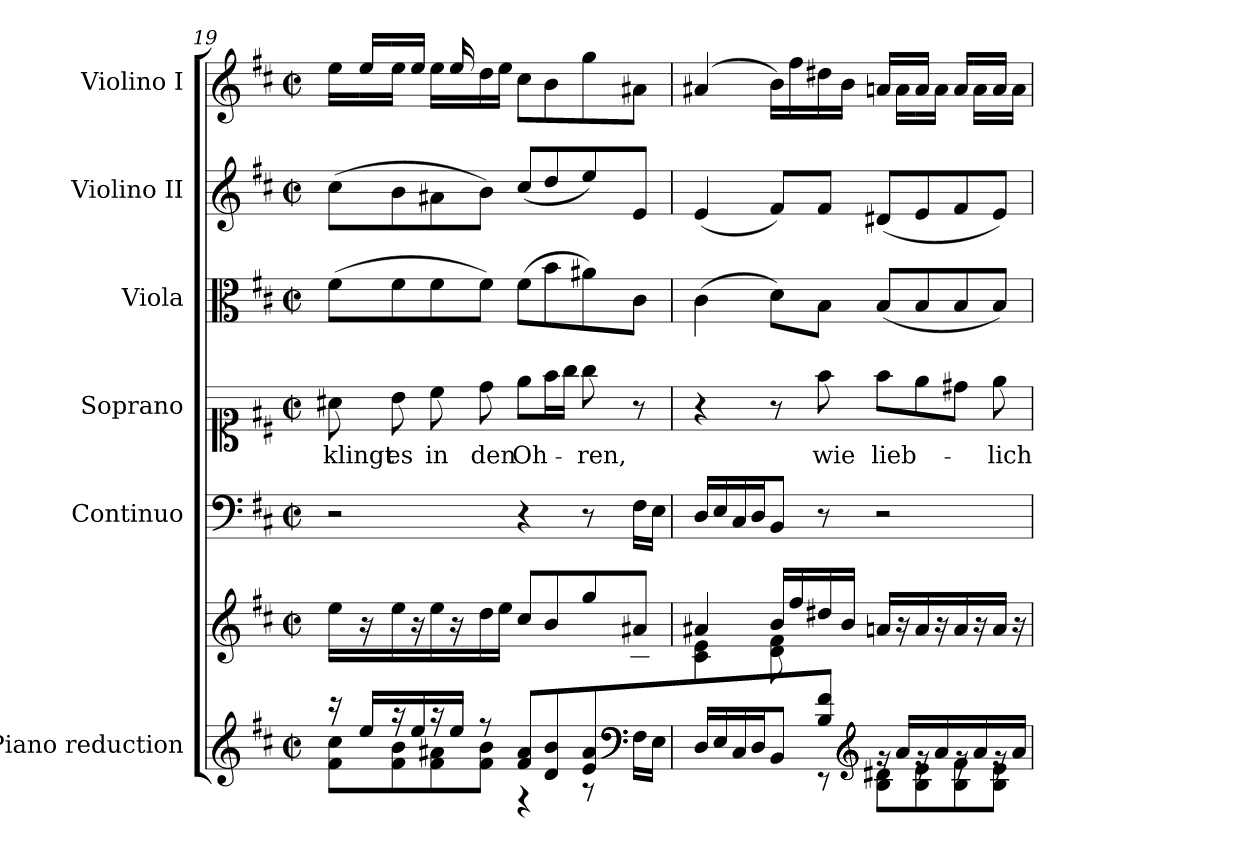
**kern	**kern	**kern	**kern	**text	**kern	**kern	**kern
*part6	*part6	*part5	*part4	*part4	*part3	*part2	*part1
*staff7	*staff6	*staff5	*staff4	*staff4	*staff3	*staff2	*staff1
*I"Piano reduction	*	*I"Continuo	*I"Soprano	*	*I"Viola	*I"Violino II	*I"Violino I
*I'Pno	*	*	*	*	*I'Vla	*I'Vln	*I'Vln
*clefG2	*clefG2	*clefF4	*clefC1	*	*clefC3	*clefG2	*clefG2
*k[f#c#]	*k[f#c#]	*k[f#c#]	*k[f#c#]	*	*k[f#c#]	*k[f#c#]	*k[f#c#]
*M2/2	*M2/2	*M2/2	*M2/2	*	*M2/2	*M2/2	*M2/2
*met(c|)	*met(c|)	*met(c|)	*met(c|)	*	*met(c|)	*met(c|)	*met(c|)
=19	=19	=19	=19	=19	=19	=19	=19
*^	*^	*	*	*	*	*	*
!	!	!	!	!	!	!LO:LY:b	!	!	!
*	*	*	*	*	*	*	*	*	*^
16r	8f#\ 8cc#\L	16ee\LL	2..ryy	2r	8a#X\	klingt	(>8f#\L	(>8cc#\L	16ryy	16ee\LL
16ee/LL	.	16r	.	.	.	.	.	.	16ee/LL	16raayy
!	!	!	!	!	!	!LO:LY:b	!	!	!	!
16r	8f#\ 8b\	16ee\	.	.	8b\	es	8f#\	8b\	16reyy	16ee\JJ
16ee/	.	16r	.	.	.	.	.	.	16ee/JJ	16ryy
!	!	!	!	!	!	!LO:LY:b	!	!	!	!
16r	8f#\ 8a#X\	16ee\	.	.	8cc#\	in	8f#\	8a#X\	16ryy	16ee\LL
16ee/JJ	.	16r	.	.	.	.	.	.	16ee/	16raayy
!	!	!	!	!	!	!LO:LY:b	!	!	!	!
8r	8f#\ 8b\J	16dd\	.	.	8dd\	den	8f#\J)	8b\J)	8ryy	16dd\
.	.	16ee\JJ	.	.	.	.	.	.	.	16ee\JJ
!	!	!	!	!	!	!LO:LY:b	!	!	!	!
8f#/ 8a#/L	4r	8cc#/L	.	4r	8ee\L	Oh-	(>8f#\L	(<8cc#/L	8cc#\L	2ryy
8d/ 8b/	.	8b/	.	.	16ff#\L	.	8b\	8dd/	8b\	.
.	.	.	.	.	16gg\JJ	.	.	.	.	.
!	!	!	!	!	!	!LO:LY:b	!	!	!	!
8e/ 8a#/	8r	8gg/	.	8r	8gg\	-ren,	8a#X\)	8ee/)	8gg\	.
*clefF4	*	*	*	*	*	*	*	*	*	*
8ryy	16F#\LL	8a#X/J	8c#\ 8e\J	16F#\LL	8r	.	8c#\J	8e/J	8a#X\J	.
.	16E\JJ	.	.	16E\JJ	.	.	.	.	.	.
=20	=20	=20	=20	=20	=20	=20	=20	=20	=20	=20
*	*	*	*^	*	*	*	*	*	*	*
4.ryy	16D/LL	4a#X/	2ryy	4c#\ 4e\	16D/LL	4r	.	(>4c#\	(<4e/	(>4a#X/	2ryy
.	16E/	.	.	.	16E/	.	.	.	.	.	.
.	16C#/	.	.	.	16C#/	.	.	.	.	.	.
.	16D/J	.	.	.	16D/J	.	.	.	.	.	.
.	8BB/J	16b/LL	.	8d\ 8f#\L	8BB/J	8r	.	8d\L)	8f#/L)	16b\LL)	.
.	.	16ff#/	.	.	.	.	.	.	.	16ff#\	.
!	!	!	!	!	!	!	!LO:LY:b	!	!	!	!
8B/ 8f#/J	8r	16dd#X/	.	2ryy	8r	8ff#\	wie	8B\J	8f#/J	16dd#X\	.
.	.	16b/JJ	.	.	.	.	.	.	.	16b\JJ	.
*clefG2	*	*	*	*	*	*	*	*	*	*	*
!	!	!	!	!	!	!	!LO:LY:b	!	!	!	!
16rg	8B\ 8d#X\L	16an/LL	16ryy	.	2r	8ff#\L	lieb-	(<8B/L	(<8d#X/L	16an/LL	16ryy
16a/LL	.	16r	4..ryy	.	.	.	.	.	.	16rAyy	16a\LL
16rg	8B\ 8e\	16a/	.	.	.	8ee\	.	8B/	8e/	16a/JJ	16ryy
16a/	.	16r	.	.	.	.	.	.	.	16ryy	16a\JJ
16rg	8B\ 8f#\	16a/	.	.	.	8dd#X\J	.	8B/	8f#/	16a/LL	16ryy
16a/	.	16r	.	.	.	.	.	.	.	16rcyy	16a\LL
!	!	!	!	!	!	!	!LO:LY:b	!	!	!	!
16rg	8B\ 8e\J	16a/JJ	.	8ryy	.	8ee\	-lich	8B/J)	8e/J)	16a/JJ	16ryy
16a/JJ	.	16r	.	.	.	.	.	.	.	16ryy	16a\JJ
*v	*v	*	*	*	*	*	*	*	*	*v	*v
*	*v	*v	*v	*	*	*	*	*	*
=	=	=	=	=	=	=	=
*-	*-	*-	*-	*-	*-	*-	*-
